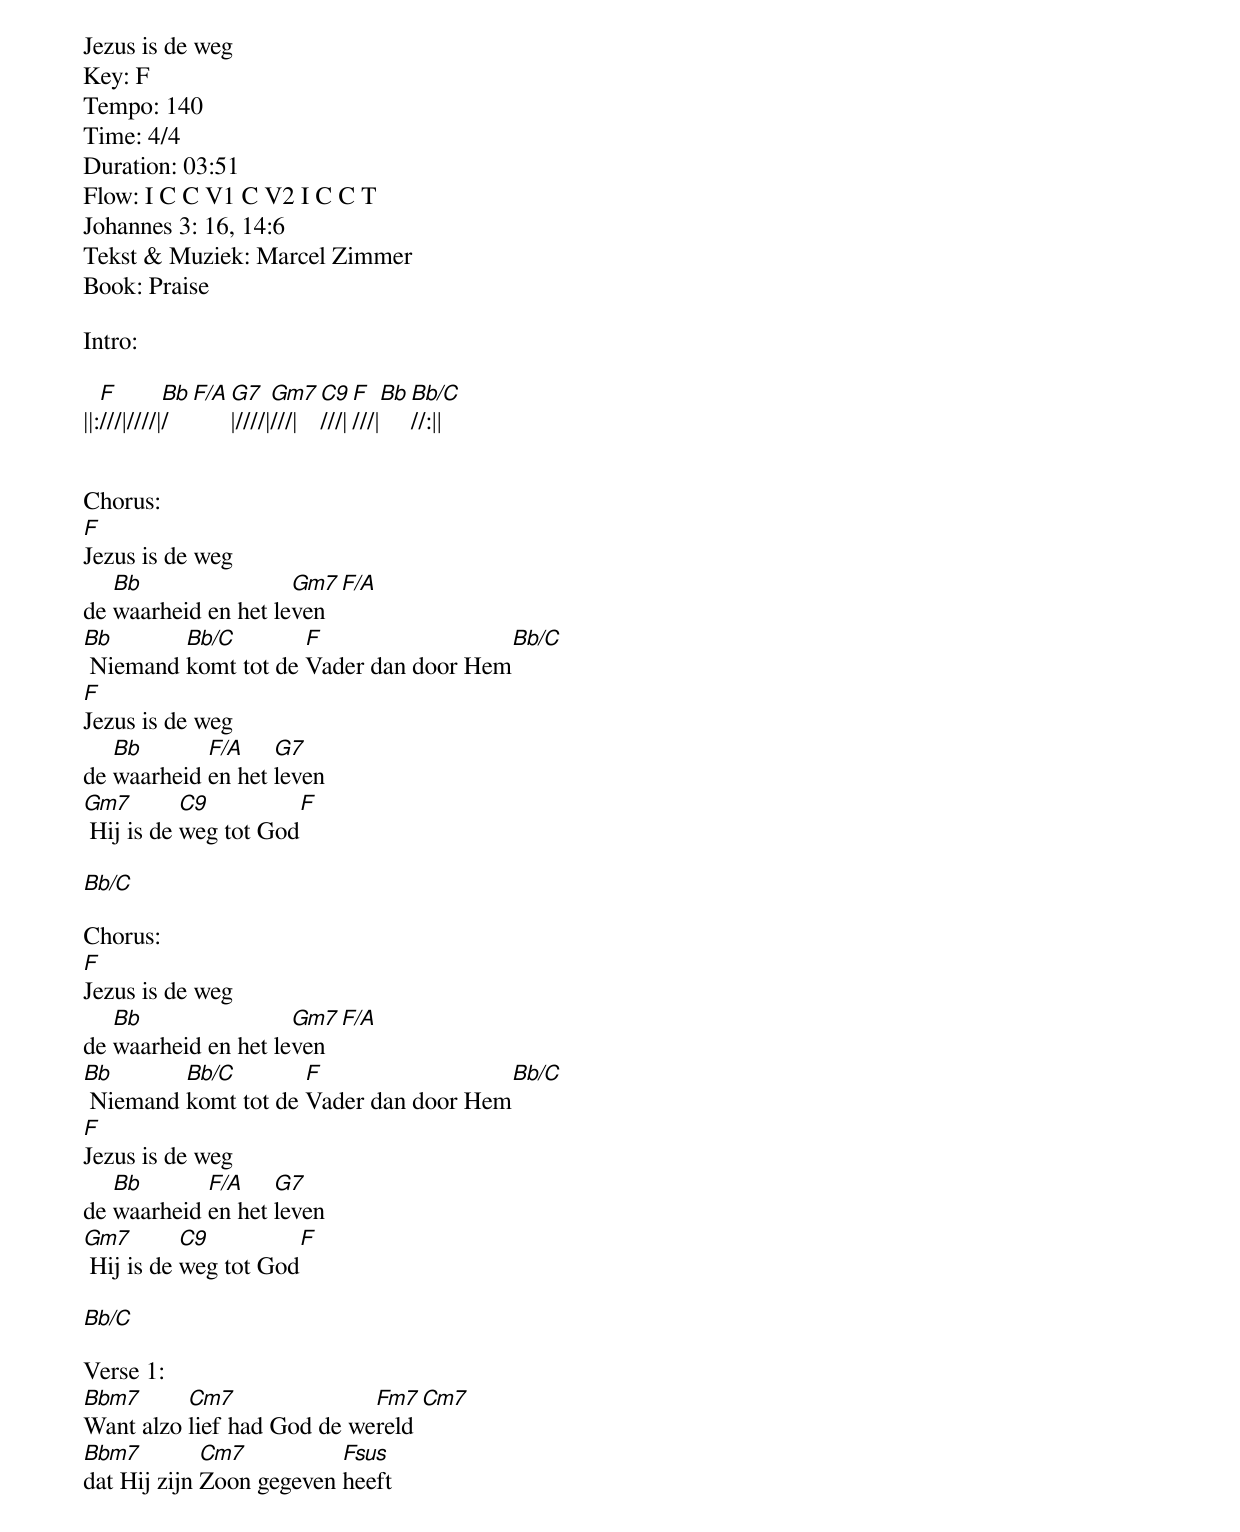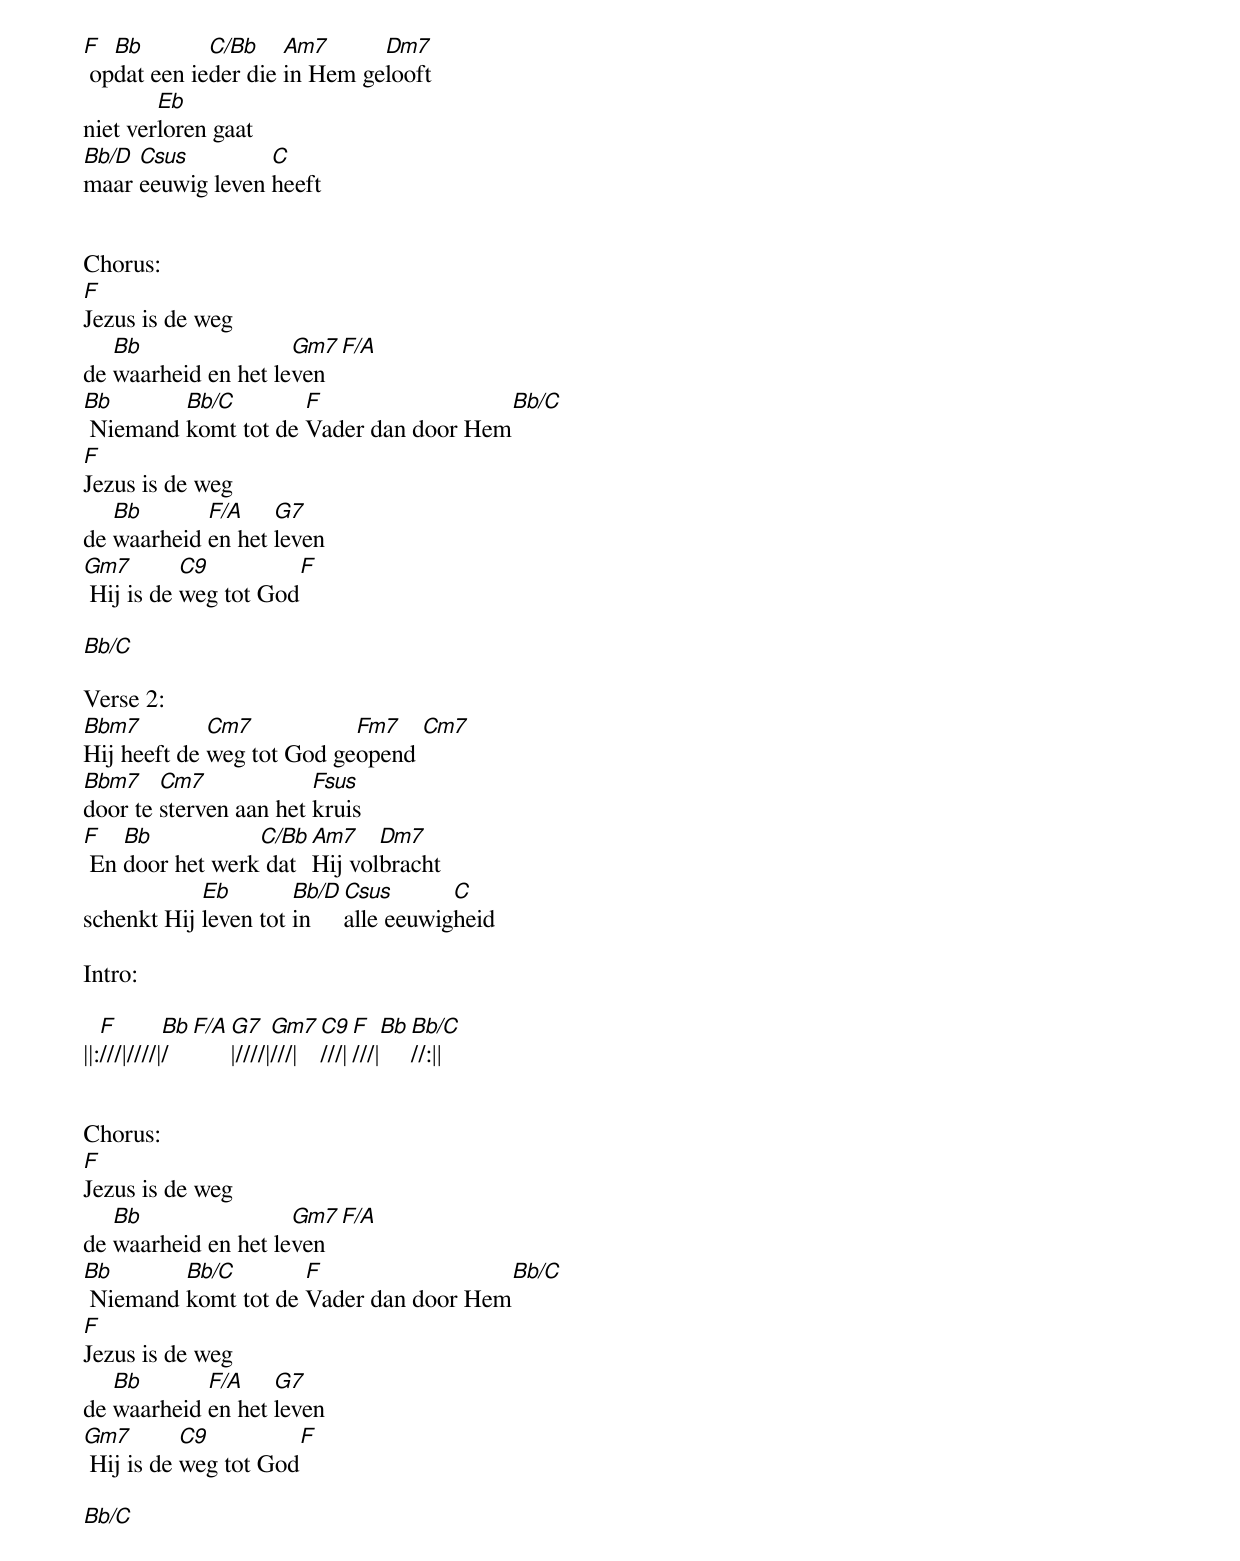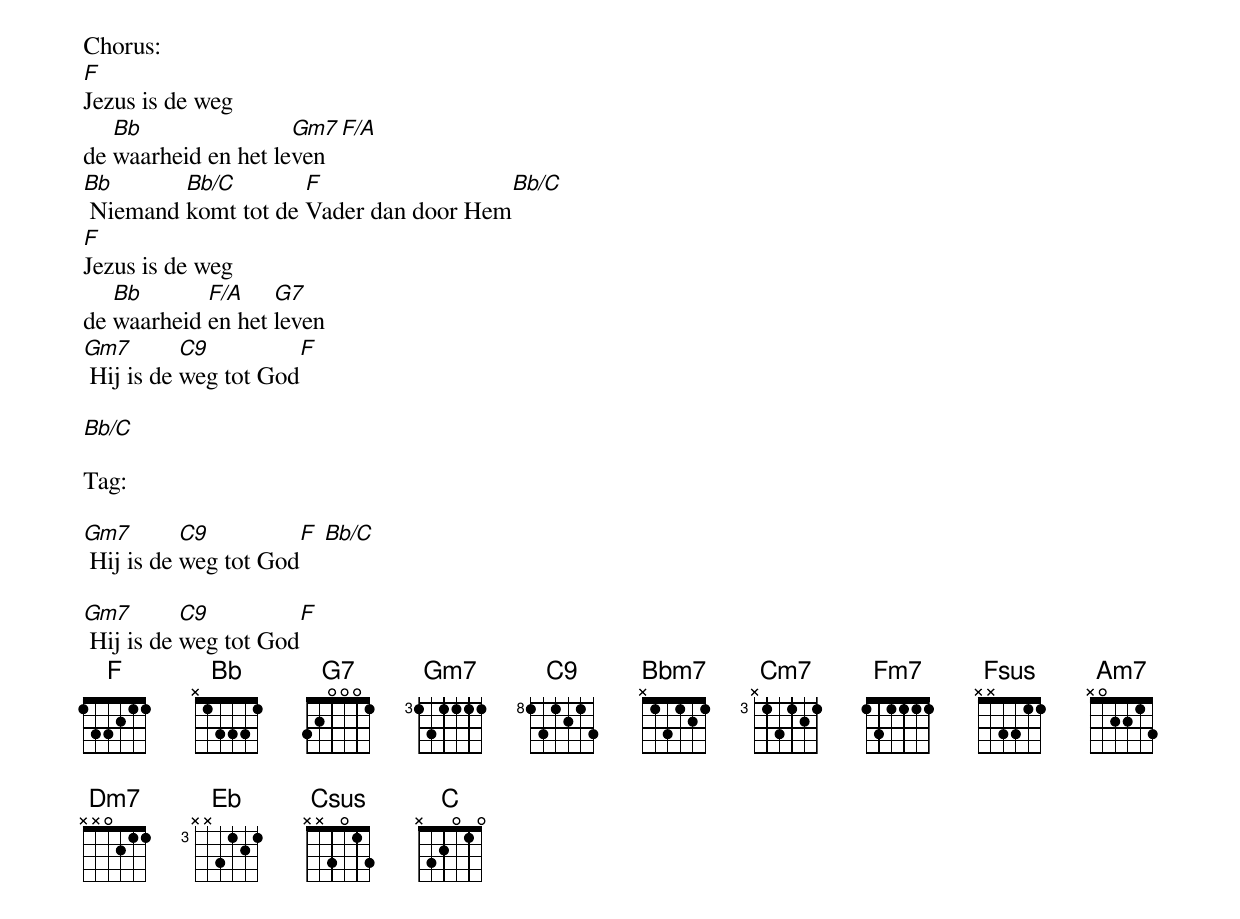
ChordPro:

Jezus is de weg
Key: F
Tempo: 140
Time: 4/4
Duration: 03:51
Flow: I C C V1 C V2 I C C T
Johannes 3: 16, 14:6
Tekst & Muziek: Marcel Zimmer
Book: Praise

Intro:

||:[F]///|////|[Bb]/[F/A][G7]|////|[Gm7]///|[C9]///|[F]///|[Bb][Bb/C]//:||


Chorus:
[F]Jezus is de weg
de [Bb]waarheid en het le[Gm7]ven[F/A]
[Bb] Niemand [Bb/C]komt tot de [F]Vader dan door Hem[Bb/C]
[F]Jezus is de weg
de [Bb]waarheid [F/A]en het [G7]leven
[Gm7] Hij is de [C9]weg tot God[F]

[Bb/C]

Chorus:
[F]Jezus is de weg
de [Bb]waarheid en het le[Gm7]ven[F/A]
[Bb] Niemand [Bb/C]komt tot de [F]Vader dan door Hem[Bb/C]
[F]Jezus is de weg
de [Bb]waarheid [F/A]en het [G7]leven
[Gm7] Hij is de [C9]weg tot God[F]

[Bb/C]

Verse 1:
[Bbm7]Want alzo [Cm7]lief had God de we[Fm7]reld [Cm7]
[Bbm7]dat Hij zijn [Cm7]Zoon gegeven [Fsus]heeft
[F] op[Bb]dat een ie[C/Bb]der die [Am7]in Hem ge[Dm7]looft
niet ver[Eb]loren gaat
[Bb/D]maar [Csus]eeuwig leven [C]heeft


Chorus:
[F]Jezus is de weg
de [Bb]waarheid en het le[Gm7]ven[F/A]
[Bb] Niemand [Bb/C]komt tot de [F]Vader dan door Hem[Bb/C]
[F]Jezus is de weg
de [Bb]waarheid [F/A]en het [G7]leven
[Gm7] Hij is de [C9]weg tot God[F]

[Bb/C]

Verse 2:
[Bbm7]Hij heeft de [Cm7]weg tot God ge[Fm7]opend [Cm7]
[Bbm7]door te [Cm7]sterven aan het [Fsus]kruis
[F] En [Bb]door het werk[C/Bb] dat [Am7]Hij vol[Dm7]bracht
schenkt Hij [Eb]leven tot [Bb/D]in [Csus]alle eeuwig[C]heid

Intro:

||:[F]///|////|[Bb]/[F/A][G7]|////|[Gm7]///|[C9]///|[F]///|[Bb][Bb/C]//:||


Chorus:
[F]Jezus is de weg
de [Bb]waarheid en het le[Gm7]ven[F/A]
[Bb] Niemand [Bb/C]komt tot de [F]Vader dan door Hem[Bb/C]
[F]Jezus is de weg
de [Bb]waarheid [F/A]en het [G7]leven
[Gm7] Hij is de [C9]weg tot God[F]

[Bb/C]

Chorus:
[F]Jezus is de weg
de [Bb]waarheid en het le[Gm7]ven[F/A]
[Bb] Niemand [Bb/C]komt tot de [F]Vader dan door Hem[Bb/C]
[F]Jezus is de weg
de [Bb]waarheid [F/A]en het [G7]leven
[Gm7] Hij is de [C9]weg tot God[F]

[Bb/C]

Tag:

[Gm7] Hij is de [C9]weg tot God[F] [Bb/C]

[Gm7] Hij is de [C9]weg tot God[F]
